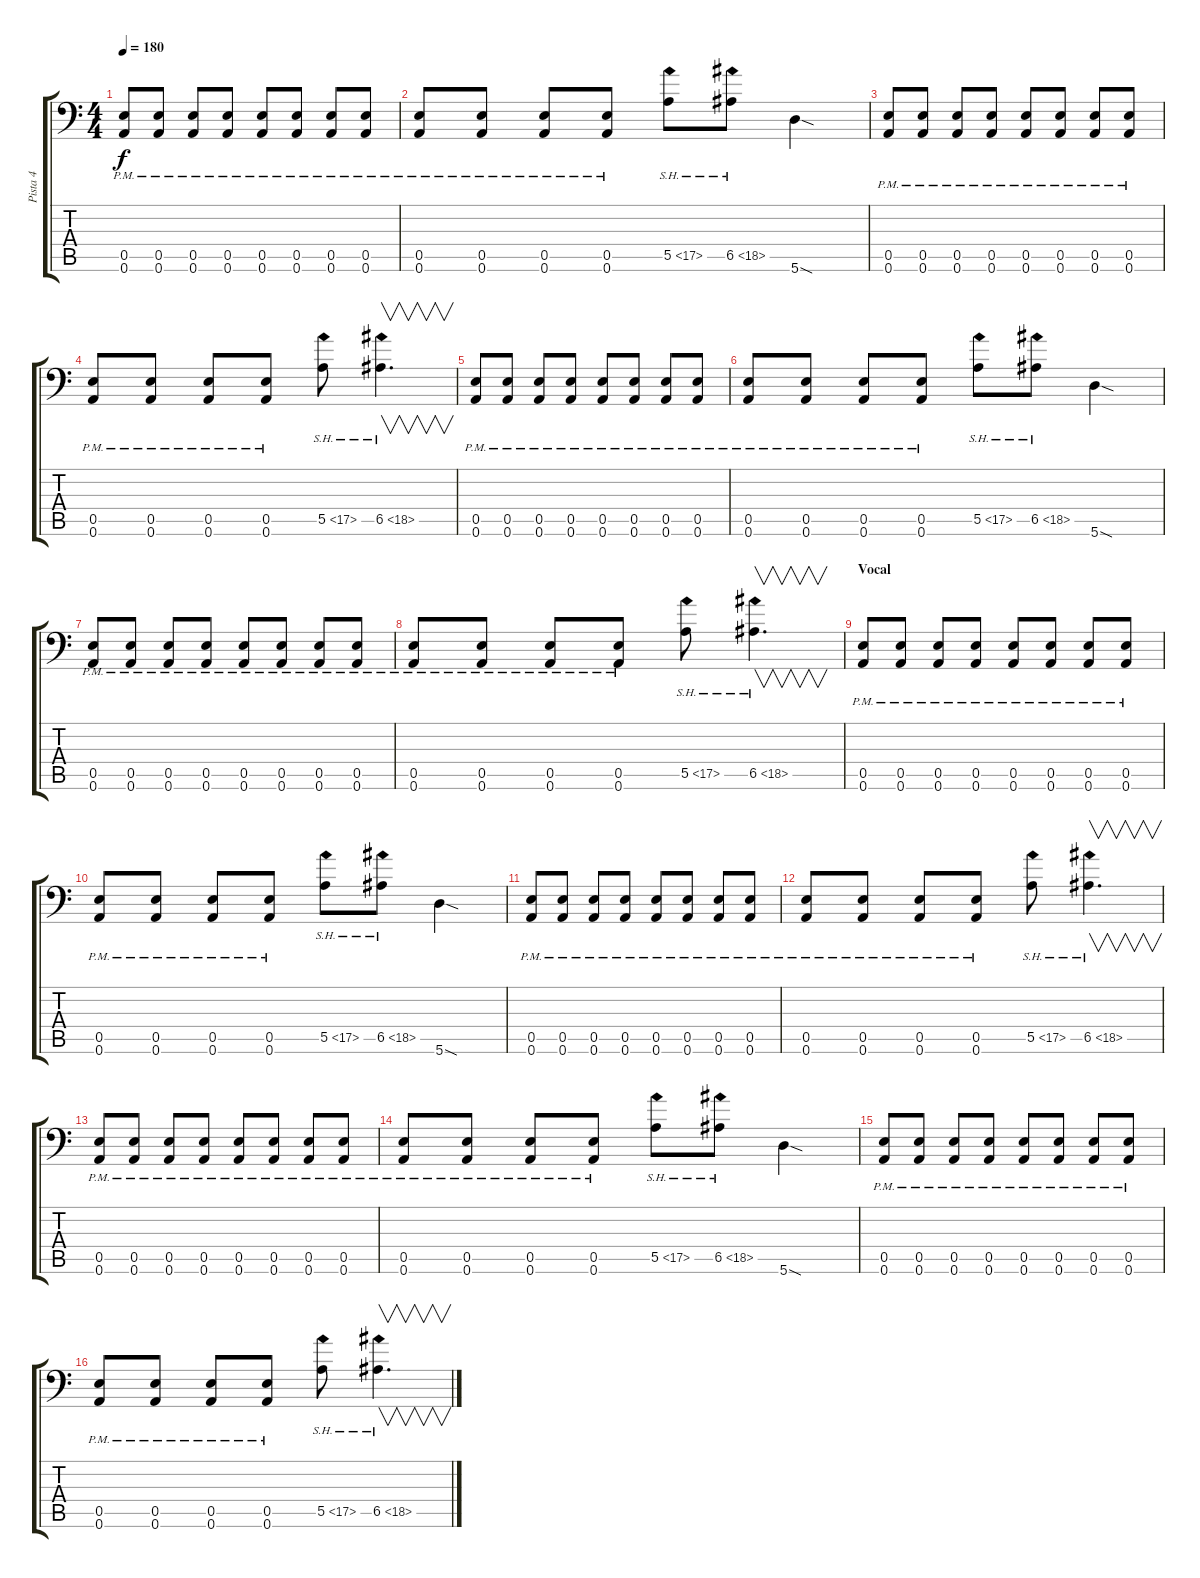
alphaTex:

\track ("Pista 4" "Pista 4") {mute instrument distortionguitar}
\staff {score tabs}
\tuning (B3 Gb3 D3 A2 E2 A1) {hide}
\ts (4 4)
\tempo 180
\clef f4
\ks c
(0.5{pm} 0.6{pm}).8{dy f} (0.5{pm} 0.6{pm}).8 (0.5{pm} 0.6{pm}).8 (0.5{pm} 0.6{pm}).8 (0.5{pm} 0.6{pm}).8 (0.5{pm} 0.6{pm}).8 (0.5{pm} 0.6{pm}).8 (0.5{pm} 0.6{pm}).8 |
(0.5{pm} 0.6{pm}).8 (0.5{pm} 0.6{pm}).8 (0.5{pm} 0.6{pm}).8 (0.5{pm} 0.6{pm}).8 5.5{sh 12}.8 6.5{sh 12}.8 5.6{sod}.4 |
(0.5{pm} 0.6{pm}).8 (0.5{pm} 0.6{pm}).8 (0.5{pm} 0.6{pm}).8 (0.5{pm} 0.6{pm}).8 (0.5{pm} 0.6{pm}).8 (0.5{pm} 0.6{pm}).8 (0.5{pm} 0.6{pm}).8 (0.5{pm} 0.6{pm}).8 |
(0.5{pm} 0.6{pm}).8 (0.5{pm} 0.6{pm}).8 (0.5{pm} 0.6{pm}).8 (0.5{pm} 0.6{pm}).8 5.5{sh 12}.8 6.5{sh 12}.4{v d} |
(0.5{pm} 0.6{pm}).8 (0.5{pm} 0.6{pm}).8 (0.5{pm} 0.6{pm}).8 (0.5{pm} 0.6{pm}).8 (0.5{pm} 0.6{pm}).8 (0.5{pm} 0.6{pm}).8 (0.5{pm} 0.6{pm}).8 (0.5{pm} 0.6{pm}).8 |
(0.5{pm} 0.6{pm}).8 (0.5{pm} 0.6{pm}).8 (0.5{pm} 0.6{pm}).8 (0.5{pm} 0.6{pm}).8 5.5{sh 12}.8 6.5{sh 12}.8 5.6{sod}.4 |
(0.5{pm} 0.6{pm}).8 (0.5{pm} 0.6{pm}).8 (0.5{pm} 0.6{pm}).8 (0.5{pm} 0.6{pm}).8 (0.5{pm} 0.6{pm}).8 (0.5{pm} 0.6{pm}).8 (0.5{pm} 0.6{pm}).8 (0.5{pm} 0.6{pm}).8 |
(0.5{pm} 0.6{pm}).8 (0.5{pm} 0.6{pm}).8 (0.5{pm} 0.6{pm}).8 (0.5{pm} 0.6{pm}).8 5.5{sh 12}.8 6.5{sh 12}.4{v d} |
\section ("" "Vocal")
(0.5{pm} 0.6{pm}).8 (0.5{pm} 0.6{pm}).8 (0.5{pm} 0.6{pm}).8 (0.5{pm} 0.6{pm}).8 (0.5{pm} 0.6{pm}).8 (0.5{pm} 0.6{pm}).8 (0.5{pm} 0.6{pm}).8 (0.5{pm} 0.6{pm}).8 |
(0.5{pm} 0.6{pm}).8 (0.5{pm} 0.6{pm}).8 (0.5{pm} 0.6{pm}).8 (0.5{pm} 0.6{pm}).8 5.5{sh 12}.8 6.5{sh 12}.8 5.6{sod}.4 |
(0.5{pm} 0.6{pm}).8 (0.5{pm} 0.6{pm}).8 (0.5{pm} 0.6{pm}).8 (0.5{pm} 0.6{pm}).8 (0.5{pm} 0.6{pm}).8 (0.5{pm} 0.6{pm}).8 (0.5{pm} 0.6{pm}).8 (0.5{pm} 0.6{pm}).8 |
(0.5{pm} 0.6{pm}).8 (0.5{pm} 0.6{pm}).8 (0.5{pm} 0.6{pm}).8 (0.5{pm} 0.6{pm}).8 5.5{sh 12}.8 6.5{sh 12}.4{v d} |
(0.5{pm} 0.6{pm}).8 (0.5{pm} 0.6{pm}).8 (0.5{pm} 0.6{pm}).8 (0.5{pm} 0.6{pm}).8 (0.5{pm} 0.6{pm}).8 (0.5{pm} 0.6{pm}).8 (0.5{pm} 0.6{pm}).8 (0.5{pm} 0.6{pm}).8 |
(0.5{pm} 0.6{pm}).8 (0.5{pm} 0.6{pm}).8 (0.5{pm} 0.6{pm}).8 (0.5{pm} 0.6{pm}).8 5.5{sh 12}.8 6.5{sh 12}.8 5.6{sod}.4 |
(0.5{pm} 0.6{pm}).8 (0.5{pm} 0.6{pm}).8 (0.5{pm} 0.6{pm}).8 (0.5{pm} 0.6{pm}).8 (0.5{pm} 0.6{pm}).8 (0.5{pm} 0.6{pm}).8 (0.5{pm} 0.6{pm}).8 (0.5{pm} 0.6{pm}).8 |
(0.5{pm} 0.6{pm}).8 (0.5{pm} 0.6{pm}).8 (0.5{pm} 0.6{pm}).8 (0.5{pm} 0.6{pm}).8 5.5{sh 12}.8 6.5{sh 12}.4{v d}
